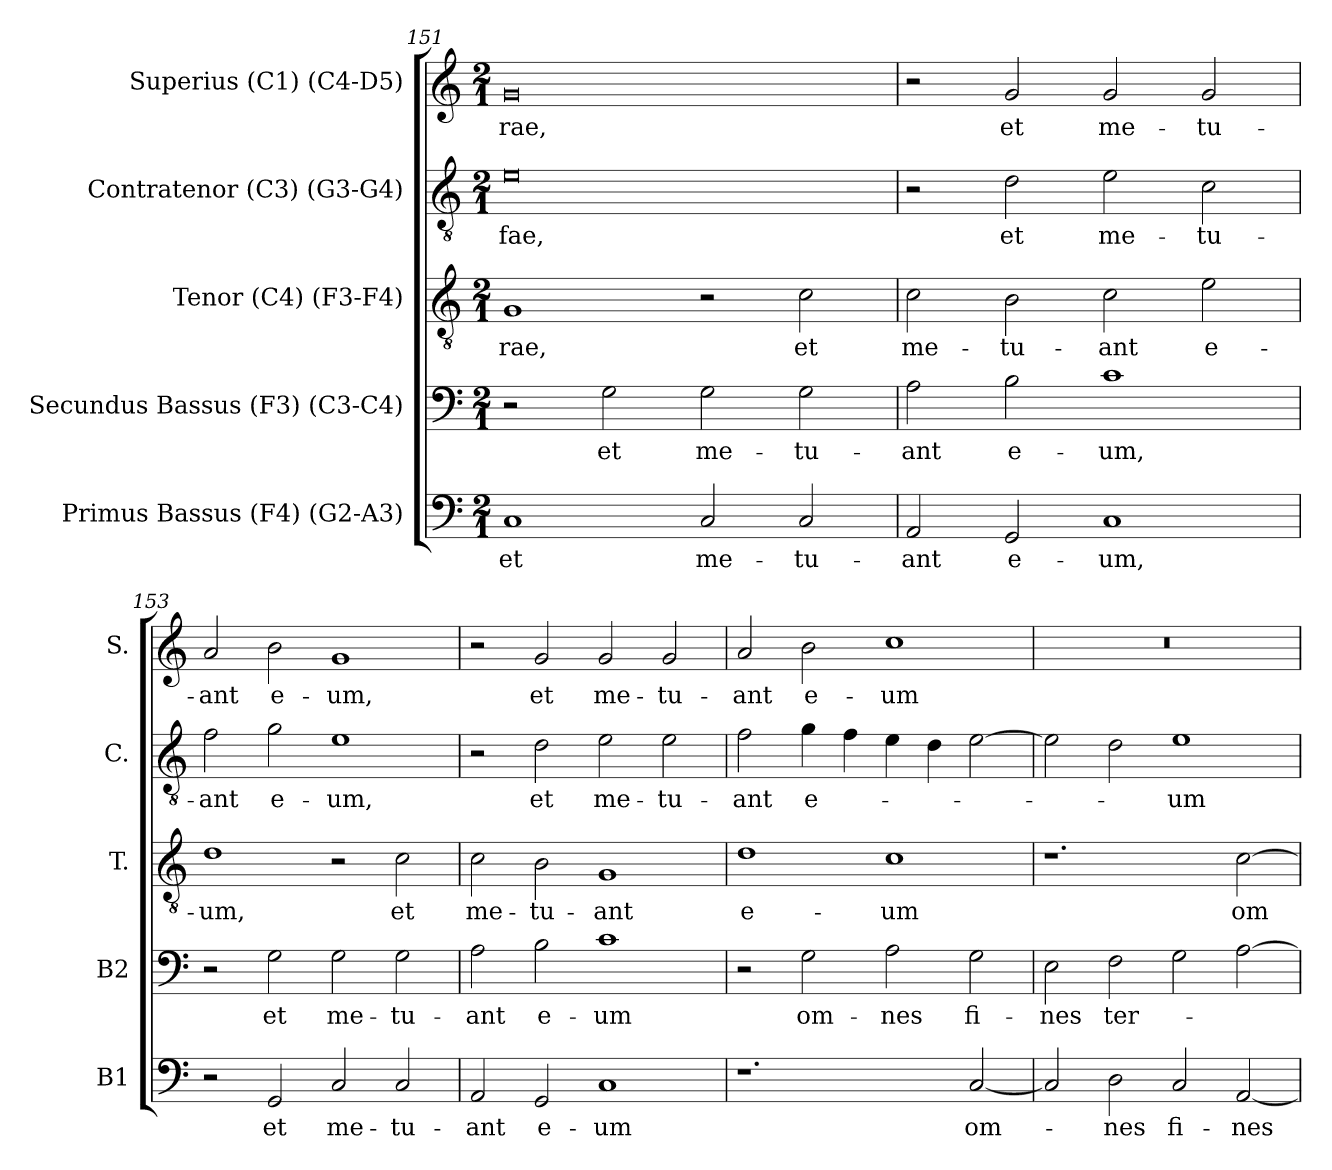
**kern	**text	**kern	**text	**kern	**text	**kern	**text	**kern	**text
*part5	*part5	*part4	*part4	*part3	*part3	*part2	*part2	*part1	*part1
*staff5	*staff5	*staff4	*staff4	*staff3	*staff3	*staff2	*staff2	*staff1	*staff1
*I"Primus Bassus (F4) (G2-A3)	*	*I"Secundus Bassus (F3) (C3-C4)	*	*I"Tenor (C4) (F3-F4)	*	*I"Contratenor (C3) (G3-G4)	*	*I"Superius (C1) (C4-D5)	*
*I'B1	*	*I'B2	*	*I'T.	*	*I'C.	*	*I'S.	*
*clefF4	*	*clefF4	*	*clefGv2	*	*clefGv2	*	*clefG2	*
*	*	*	*	*ITrd7c12	*	*ITrd7c12	*	*	*
*k[]	*	*k[]	*	*k[]	*	*k[]	*	*k[]	*
*C:	*	*C:	*	*C:	*	*C:	*	*C:	*
*M2/1	*	*M2/1	*	*M2/1	*	*M2/1	*	*M2/1	*
=151	=151	=151	=151	=151	=151	=151	=151	=151	=151
!	!LO:LY:b:color=#000000	!	!	!	!	!	!	!	!
!	!	!	!	!	!LO:LY:b:color=#000000	!	!	!	!
!	!	!	!	!	!	!	!LO:LY:b:color=#000000	!	!
!	!	!	!	!	!	!	!	!	!LO:LY:b:color=#000000
1Ci	et	2r	.	1GGi	-rae,	0Ei	-fae,	0gi	-rae,
!	!	!	!LO:LY:b:color=#000000	!	!	!	!	!	!
.	.	2Gi\	et	.	.	.	.	.	.
!	!LO:LY:b:color=#000000	!	!	!	!	!	!	!	!
!	!	!	!LO:LY:b:color=#000000	!	!	!	!	!	!
2Ci/	me-	2Gi\	me-	2r	.	.	.	.	.
!	!LO:LY:b:color=#000000	!	!	!	!	!	!	!	!
!	!	!	!LO:LY:b:color=#000000	!	!	!	!	!	!
!	!	!	!	!	!LO:LY:b:color=#000000	!	!	!	!
2Ci/	-tu-	2Gi\	-tu-	2Ci\	et	.	.	.	.
=152	=152	=152	=152	=152	=152	=152	=152	=152	=152
!	!LO:LY:b:color=#000000	!	!	!	!	!	!	!	!
!	!	!	!LO:LY:b:color=#000000	!	!	!	!	!	!
!	!	!	!	!	!LO:LY:b:color=#000000	!	!	!	!
2AAi/	-ant	2Ai\	-ant	2Ci\	me-	2r	.	2r	.
!	!LO:LY:b:color=#000000	!	!	!	!	!	!	!	!
!	!	!	!LO:LY:b:color=#000000	!	!	!	!	!	!
!	!	!	!	!	!LO:LY:b:color=#000000	!	!	!	!
!	!	!	!	!	!	!	!LO:LY:b:color=#000000	!	!
!	!	!	!	!	!	!	!	!	!LO:LY:b:color=#000000
2GGi/	e-	2Bi\	e-	2BBi\	-tu-	2Di\	et	2gi/	et
!	!LO:LY:b:color=#000000	!	!	!	!	!	!	!	!
!	!	!	!LO:LY:b:color=#000000	!	!	!	!	!	!
!	!	!	!	!	!LO:LY:b:color=#000000	!	!	!	!
!	!	!	!	!	!	!	!LO:LY:b:color=#000000	!	!
!	!	!	!	!	!	!	!	!	!LO:LY:b:color=#000000
1Ci	-um,	1ci	-um,	2Ci\	-ant	2Ei\	me-	2gi/	me-
!	!	!	!	!	!LO:LY:b:color=#000000	!	!	!	!
!	!	!	!	!	!	!	!LO:LY:b:color=#000000	!	!
!	!	!	!	!	!	!	!	!	!LO:LY:b:color=#000000
.	.	.	.	2Ei\	e-	2Ci\	-tu-	2gi/	-tu-
=153	=153	=153	=153	=153	=153	=153	=153	=153	=153
!	!	!	!	!	!LO:LY:b:color=#000000	!	!	!	!
!	!	!	!	!	!	!	!LO:LY:b:color=#000000	!	!
!	!	!	!	!	!	!	!	!	!LO:LY:b:color=#000000
2r	.	2r	.	1Di	-um,	2Fi\	-ant	2ai/	-ant
!	!LO:LY:b:color=#000000	!	!	!	!	!	!	!	!
!	!	!	!LO:LY:b:color=#000000	!	!	!	!	!	!
!	!	!	!	!	!	!	!LO:LY:b:color=#000000	!	!
!	!	!	!	!	!	!	!	!	!LO:LY:b:color=#000000
2GGi/	et	2Gi\	et	.	.	2Gi\	e-	2bi\	e-
!	!LO:LY:b:color=#000000	!	!	!	!	!	!	!	!
!	!	!	!LO:LY:b:color=#000000	!	!	!	!	!	!
!	!	!	!	!	!	!	!LO:LY:b:color=#000000	!	!
!	!	!	!	!	!	!	!	!	!LO:LY:b:color=#000000
2Ci/	me-	2Gi\	me-	2r	.	1Ei	-um,	1gi	-um,
!	!LO:LY:b:color=#000000	!	!	!	!	!	!	!	!
!	!	!	!LO:LY:b:color=#000000	!	!	!	!	!	!
!	!	!	!	!	!LO:LY:b:color=#000000	!	!	!	!
2Ci/	-tu-	2Gi\	-tu-	2Ci\	et	.	.	.	.
=154	=154	=154	=154	=154	=154	=154	=154	=154	=154
!	!LO:LY:b:color=#000000	!	!	!	!	!	!	!	!
!	!	!	!LO:LY:b:color=#000000	!	!	!	!	!	!
!	!	!	!	!	!LO:LY:b:color=#000000	!	!	!	!
2AAi/	-ant	2Ai\	-ant	2Ci\	me-	2r	.	2r	.
!	!LO:LY:b:color=#000000	!	!	!	!	!	!	!	!
!	!	!	!LO:LY:b:color=#000000	!	!	!	!	!	!
!	!	!	!	!	!LO:LY:b:color=#000000	!	!	!	!
!	!	!	!	!	!	!	!LO:LY:b:color=#000000	!	!
!	!	!	!	!	!	!	!	!	!LO:LY:b:color=#000000
2GGi/	e-	2Bi\	e-	2BBi\	-tu-	2Di\	et	2gi/	et
!	!LO:LY:b:color=#000000	!	!	!	!	!	!	!	!
!	!	!	!LO:LY:b:color=#000000	!	!	!	!	!	!
!	!	!	!	!	!LO:LY:b:color=#000000	!	!	!	!
!	!	!	!	!	!	!	!LO:LY:b:color=#000000	!	!
!	!	!	!	!	!	!	!	!	!LO:LY:b:color=#000000
1Ci	-um	1ci	-um	1GGi	-ant	2Ei\	me-	2gi/	me-
!	!	!	!	!	!	!	!LO:LY:b:color=#000000	!	!
!	!	!	!	!	!	!	!	!	!LO:LY:b:color=#000000
.	.	.	.	.	.	2Ei\	-tu-	2gi/	-tu-
!!LO:LB:g=z
=155	=155	=155	=155	=155	=155	=155	=155	=155	=155
!	!	!	!	!	!LO:LY:b:color=#000000	!	!	!	!
!	!	!	!	!	!	!	!LO:LY:b:color=#000000	!	!
!	!	!	!	!	!	!	!	!	!LO:LY:b:color=#000000
1.r	.	2r	.	1Di	e-	2Fi\	-ant	2ai/	-ant
!	!	!	!LO:LY:b:color=#000000	!	!	!	!	!	!
!	!	!	!	!	!	!	!LO:LY:b:color=#000000	!	!
!	!	!	!	!	!	!	!	!	!LO:LY:b:color=#000000
.	.	2Gi\	om-	.	.	4Gi\	e-	2bi\	e-
.	.	.	.	.	.	4Fi\	.	.	.
!	!	!	!LO:LY:b:color=#000000	!	!	!	!	!	!
!	!	!	!	!	!LO:LY:b:color=#000000	!	!	!	!
!	!	!	!	!	!	!	!	!	!LO:LY:b:color=#000000
.	.	2Ai\	-nes	1Ci	-um	4Ei\	.	1cci	-um
.	.	.	.	.	.	4Di\	.	.	.
!	!LO:LY:b:color=#000000	!	!	!	!	!	!	!	!
!	!	!	!LO:LY:b:color=#000000	!	!	!	!	!	!
[2Ci/	om-	2Gi\	fi-	.	.	[2Ei\	.	.	.
=156	=156	=156	=156	=156	=156	=156	=156	=156	=156
!	!	!	!LO:LY:b:color=#000000	!	!	!	!	!LO:N:vis=1	!
2Ci/]	.	2Ei\	-nes	1.r	.	2Ei\]	.	0r	.
!	!LO:LY:b:color=#000000	!	!	!	!	!	!	!	!
!	!	!	!LO:LY:b:color=#000000	!	!	!	!	!	!
2Di\	-nes	2Fi\	ter-	.	.	2Di\	.	.	.
!	!LO:LY:b:color=#000000	!	!	!	!	!	!	!	!
!	!	!	!	!	!	!	!LO:LY:b:color=#000000	!	!
2Ci/	fi-	2Gi\	.	.	.	1Ei	-um	.	.
!	!LO:LY:b:color=#000000	!	!	!	!	!	!	!	!
!	!	!	!	!	!LO:LY:b:color=#000000	!	!	!	!
[2AAi/	-nes	[2Ai\	.	[2Ci\	om-	.	.	.	.
=	=	=	=	=	=	=	=	=	=
*-	*-	*-	*-	*-	*-	*-	*-	*-	*-
